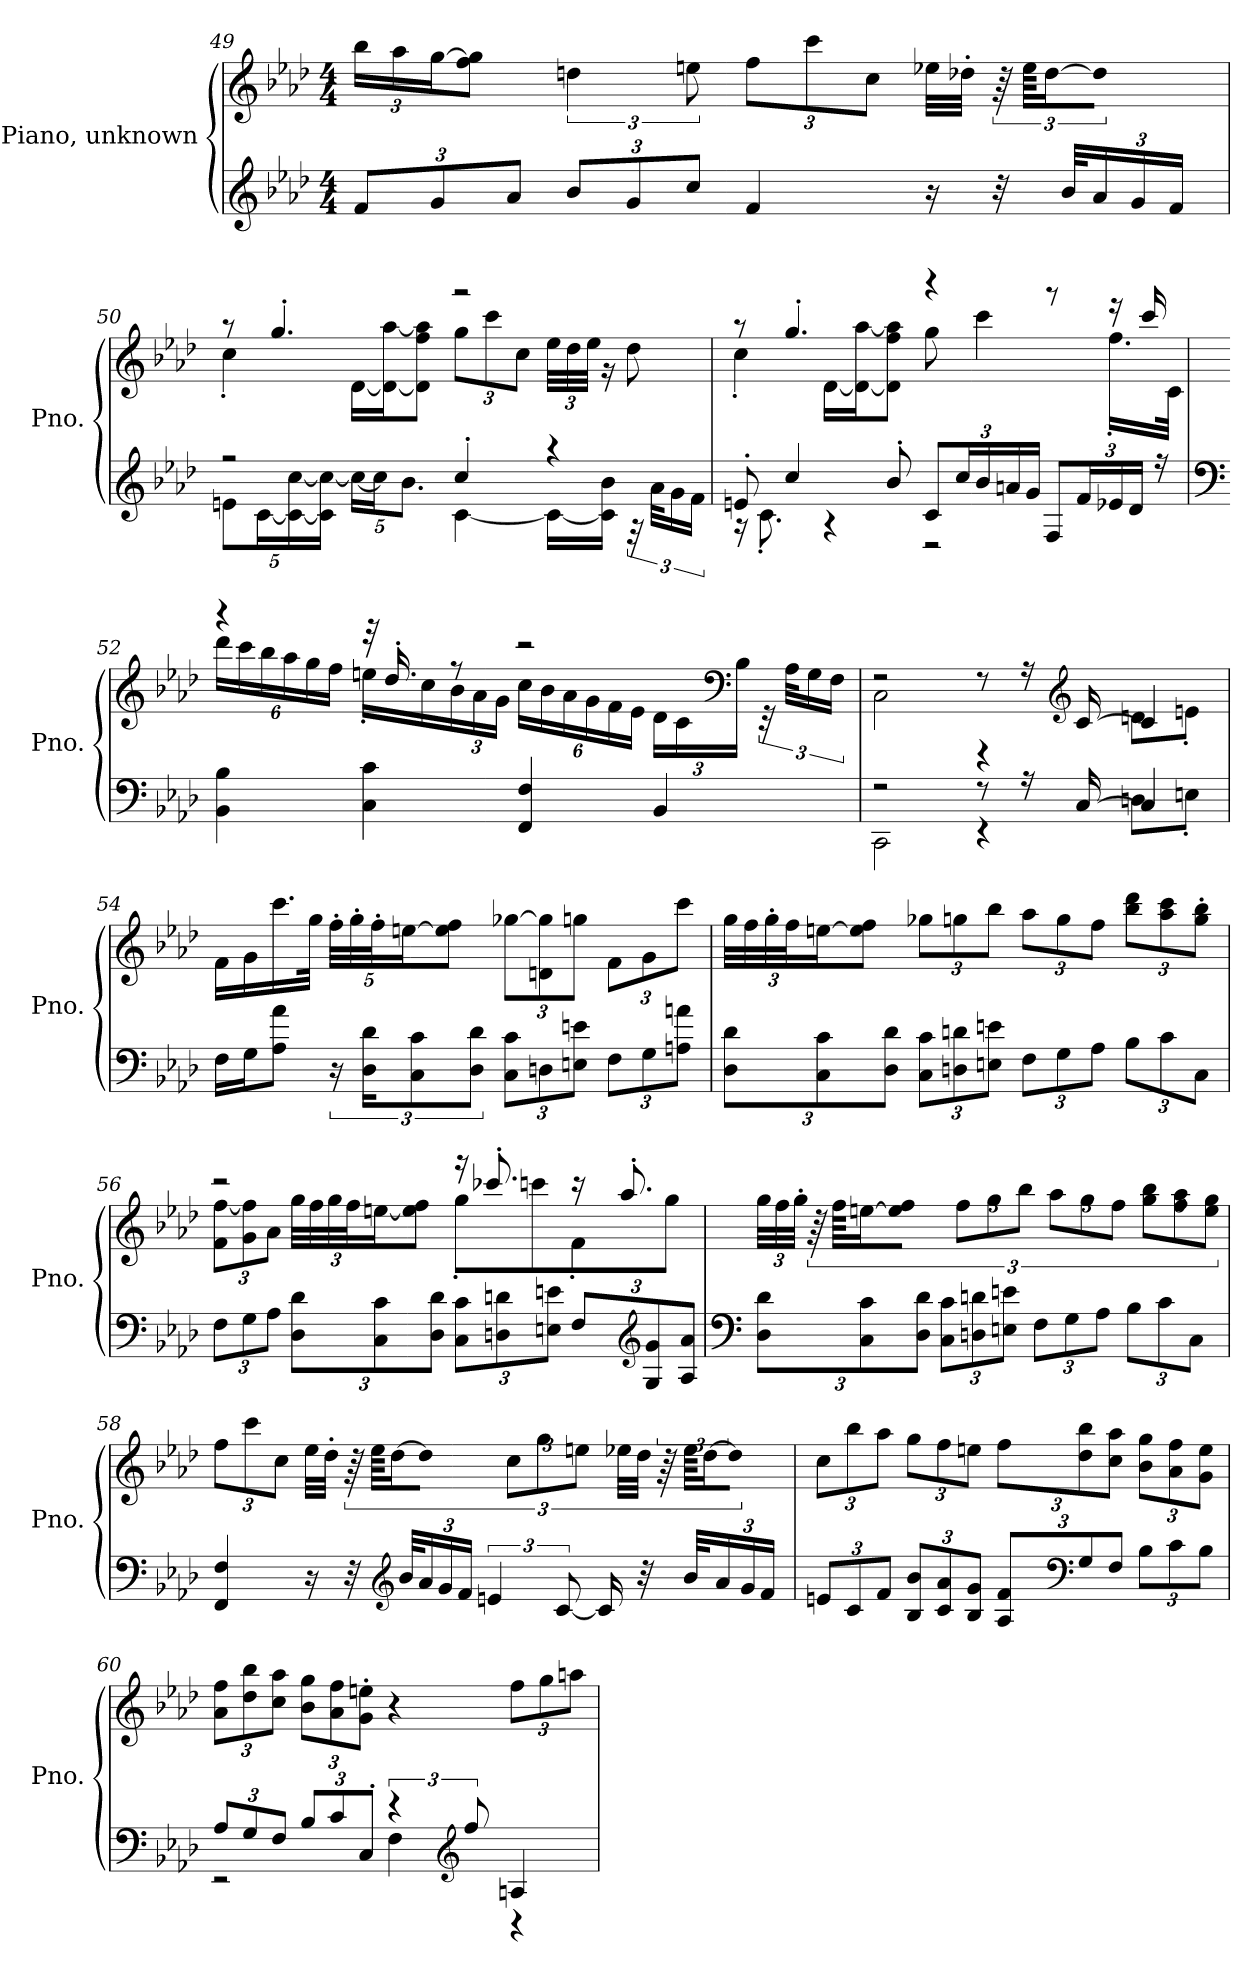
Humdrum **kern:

**kern	**kern
*part1	*part1
*staff2	*staff1
*I"Piano, unknown	*
*I'Pno.	*
*clefG2	*clefG2
*k[b-e-a-d-]	*k[b-e-a-d-]
*M4/4	*M4/4
*Xbrackettup	*Xbrackettup
=49	=49
12f/L	24bb-\LL
.	24aa-\
12g/	[24gg\J
.	8ff\ 8gg\]J
12a-/J	.
*	*brackettup
12b-/L	6ddn\
12g/	.
12cc/J	12een\
*	*Xbrackettup
4f/	12ff\L
.	12ccc\
.	12cc\J
16r	32ee-X\LLL
.	32dd-X'\JJJ
*	*brackettup
32r	96r
.	96ee-\KKLL
.	[24dd-\J
32b-/KLL	.
24a-/	8dd-\J]
24g/	.
24f/JJ	.
!!LO:LB:g=z
=50	=50
*^	*^
2r	10en\L	8r	4cc'\
.	[20c\L	.	.
.	.	4.gg'/	.
.	20c\_ [20cc\	.	.
.	20c\] 20cc\_JJ	.	.
.	20cc\LL_	.	[16d-\LL
.	20cc\J]	.	.
.	.	.	16d-\_ [16aa-\J
.	10.b-\J	.	.
.	.	.	8d-\] 8ff\ 8aa-\]J
*	*	*	*Xbrackettup
4cc'/	[4c\	2r	12gg\L
.	.	.	12ccc\
.	.	.	12cc\J
4r	16c\LL_	.	48ee-\LLL
.	.	.	48dd-\
.	.	.	48ee-\JJJ
.	16c\] 16b-\JJ	.	16r
*	*brackettup	*	*
.	48r	.	8dd-\
.	48a-\KLL	.	.
.	24g\	.	.
.	24f\JJ	.	.
=51	=51	=51	=51
8en'/	16r	8r	4cc'\
.	8.c'\	.	.
4cc/	.	4.gg'/	.
.	4r	.	[16d-\LL
.	.	.	16d-\_ [16aa-\J
8b-'/	.	.	8d-\] 8ff\ 8aa-\]J
*Xbrackettup	*	*	*
12c/L	2r	4r	8gg\
24cc/L	.	.	.
24b-/	.	.	4ccc\
24an/	.	.	.
24g/JJ	.	.	.
12F/L	.	8r	.
24f/L	.	.	.
*brackettup	*	*	*
24e-X/	.	16r	16.ff'\LL
24d-/JJ	.	.	.
.	.	16ccc/	.
24r	.	.	.
.	.	.	32c\JJk
*v	*v	*	*
!!LO:PB:g=z	!!
=52	=52	=52
*clefF4	*	*
4BB-\ 4B-\	4r	24ddd-\LL
.	.	24ccc\
.	.	24bb-\
.	.	24aa-\
.	.	24gg\
.	.	24ff\JJ
4C\ 4c\	32r	16een'\LL
.	16.dd-'/	.
.	.	16cc\
.	8r	24b-\
.	.	24a-\
.	.	24g\JJ
4FF/ 4F/	2r	24cc\LL
.	.	24b-\
.	.	24a-\
.	.	24g\
.	.	24f\
.	.	24e-\JJ
4BB-/	.	24d-\LL
.	.	24c\
*	*clefF4	*
.	.	24B-\JJ
*	*	*brackettup
.	.	48r
.	.	48A-\KLL
.	.	24G\
.	.	24F\JJ
=53	=53	=53
*^	*	*
2r	2CC\	2r	2C\
8r	4r	8r	4r
16r	.	16r	.
*	*	*clefG2	*
[16C/	.	[16c/	.
4C/]	8Dn\L	4c/]	8dn\L
.	8En'\J	.	8en'\J
*v	*v	*	*
*	*v	*v
!!LO:LB:g=z
=54	=54
16F\LL	16f\LL
16G\J	16g\
8A-\ 8a-\J	16.ccc\
.	32gg\JJk
*	*Xbrackettup
24r	40ff'\LLL
.	40gg'\
24D-\ 24d-\KL	.
.	40ff'\J
.	[20een\J
12C\ 12c\	.
.	8ee\] 8ff\J
12D-\ 12d-\J	.
*Xbrackettup	*
12C\ 12c\L	[12gg-X\L
12Dn\	12dn\ 12gg-\]
12En\ 12en\J	12ggn\J
12F\L	12f\L
12G\	12g\
12An\ 12an\J	12ccc\J
=55	=55
12D-\ 12d-\L	48gg\LLL
.	48ff\
.	48gg'\
.	48ff\J
12C\ 12c\	[24een\J
.	8ee\] 8ff\J
12D-\ 12d-\J	.
12C\ 12c\L	12gg-X\L
12Dn\ 12dn\	12ggn\
12En\ 12en\J	12bb-\J
12F\L	12aa-\L
12G\	12gg\
12A-\J	12ff\J
12B-\L	12bb-\ 12ddd-\L
12c\	12aa-\ 12ccc\
12C\J	12gg\' 12bb-\'J
!!LO:LB:g=z
=56	=56
*	*^
12F\L	2r	12f\ [12ff\L
12G\	.	12g\ 12ff\]
12A-\J	.	12a-\J
12D-\ 12d-\L	.	48gg\LLL
.	.	48ff\
.	.	48gg\
.	.	48ff\J
12C\ 12c\	.	[24een\J
.	.	8ee\] 8ff\J
12D-\ 12d-\J	.	.
12C\ 12c\L	16r	8gg'\L
.	8.ccc-X'/	.
12Dn\ 12dn\	.	.
.	.	8cccn\
12En\ 12en\J	.	.
12F/L	16r	8f'\
.	8.aa-'/	.
*clefG2	*	*
12G/ 12g/	.	.
.	.	8gg\J
12A-/ 12a-/J	.	.
*	*v	*v
=57	=57
*clefF4	*
12D-\ 12d-\L	48gg\LLL
.	48ff\
.	48gg'\JJJ
*	*brackettup
.	96r
.	96ff\KKLL
12C\ 12c\	[24een\J
.	8ee\] 8ff\J
12D-\ 12d-\J	.
*	*Xbrackettup
12C\ 12c\L	12ff\L
12Dn\ 12dn\	12gg\
12En\ 12en\J	12bb-\J
12F\L	12aa-\L
12G\	12gg\
12A-\J	12ff\J
12B-\L	12gg\ 12bb-\L
12c\	12ff\ 12aa-\
12C\J	12ee\ 12gg\J
!!LO:LB:g=z
=58	=58
4FF/ 4F/	12ff\L
.	12ccc\
.	12cc\J
16r	32ee-\LLL
.	32dd-'\JJJ
*	*brackettup
32r	96r
.	96ee-\KKLL
.	[24dd-\J
*clefG2	*
32b-/KLL	.
24a-/	8dd-\J]
24g/	.
24f/JJ	.
*brackettup	*Xbrackettup
6en/	12cc\L
.	12gg\
[12c/	12een\J
16c/]	32ee-X\LLL
.	32dd-\JJJ
*	*brackettup
32r	96r
.	96ee-\KKLL
.	[24dd-\J
32b-/KLL	.
*Xbrackettup	*
24a-/	8dd-\J]
24g/	.
24f/JJ	.
=59	=59
*	*Xbrackettup
12en/L	12cc\L
12c/	12bb-\
12f/J	12aa-\J
12B-/ 12b-/L	12gg\L
12c/ 12a-/	12ff\
12B-/ 12g/J	12een\J
12A-/ 12f/L	12ff\L
*clefF4	*
12G/	12dd-\ 12bb-\
12F/J	12cc\ 12aa-\J
12B-\L	12b-\ 12gg\L
12c\	12a-\ 12ff\
12B-\J	12g\ 12ee\J
!!LO:LB:g=z
=60	=60
*^	*
12A-/L	2r	12a-\ 12ff\L
12G/	.	12dd-\ 12bb-\
12F/J	.	12cc\ 12aa-\J
12B-/L	.	12b-\ 12gg\L
12c/	.	12a-\ 12ff\
12C'/J	.	12g\' 12een\'J
*brackettup	*	*
6r	4F\	4r
*clefG2	*	*
12ff/	.	.
4An/	4r	12ff\L
.	.	12gg\
.	.	12aan\J
*v	*v	*
=	=
*-	*-
